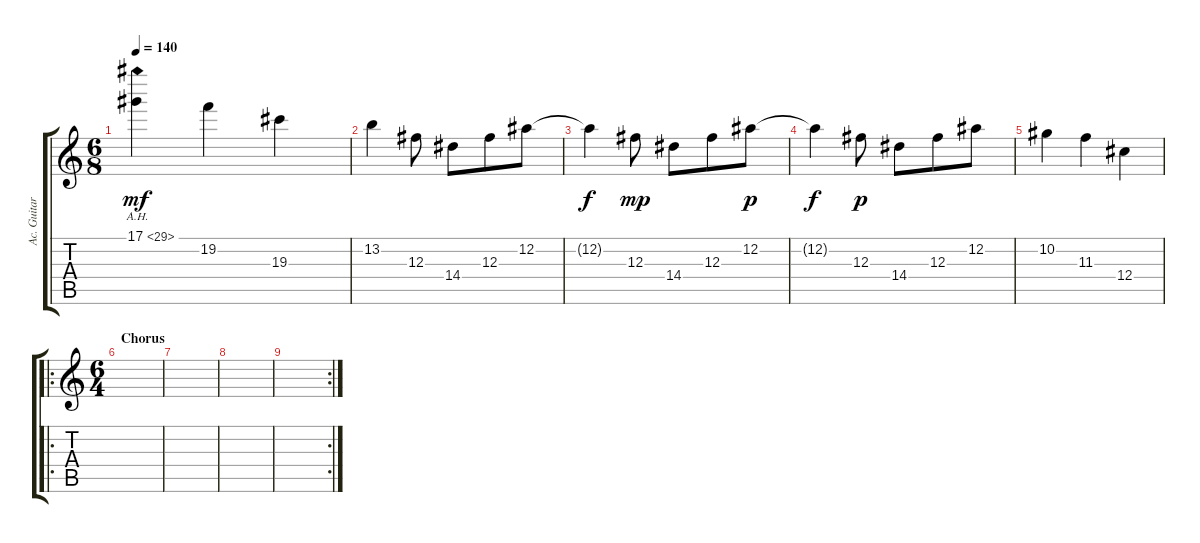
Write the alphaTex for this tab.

\track ("Ac. Guitar (melody)" "Ac. Guitar") {instrument acousticguitarsteel}
\staff {score tabs}
\tuning (Eb4 Bb3 Gb3 Db3 Ab2 Eb2) {hide}
\ts (6 8)
\tempo 140
\clef g2
\ks c
17.1{ah 12}.4{dy mf} 19.2.4 19.3.4 |
13.2.4 12.3.8 14.4.8 12.3.8 12.2.8 |
12.2{t}.4{dy f} 12.3.8{dy mp} 14.4.8 12.3.8 12.2.8{dy p} |
12.2{t}.4{dy f} 12.3.8{dy p} 14.4.8 12.3.8 12.2.8 |
10.2.4 11.3.4 12.4.4 |
\ro
\ts (6 4)
\section ("" "Chorus")
|
|
|
\rc 2
